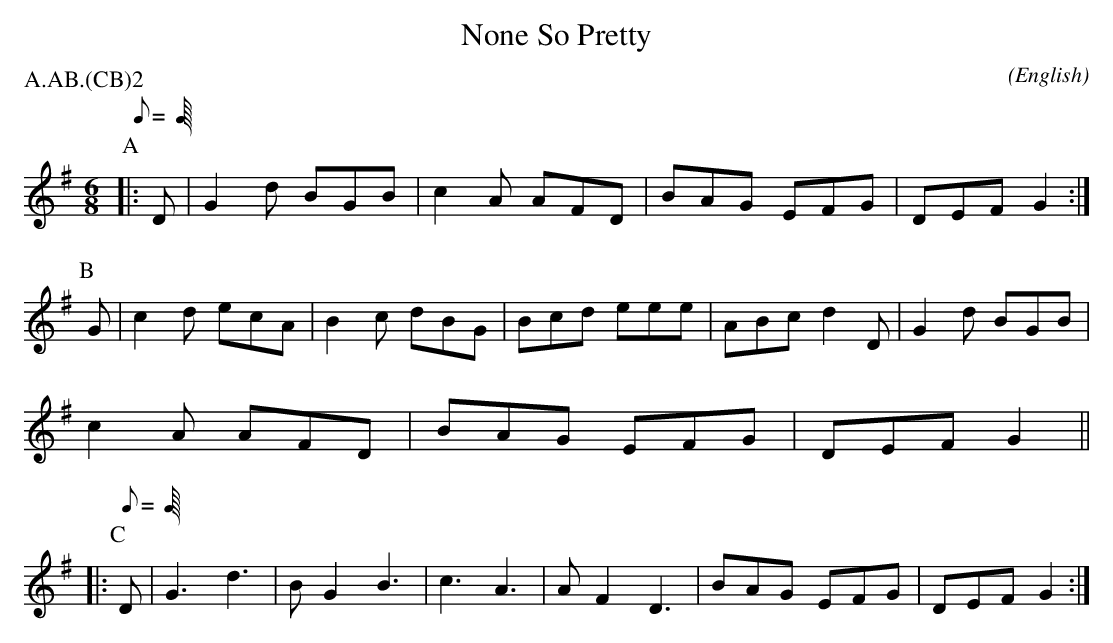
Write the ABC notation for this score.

X:1
T:None So Pretty
M:6/8
C:
O:English
P:A.AB.(CB)2
K:G
Q:C3=100
P:A
|: D | G2 d BGB | c2 A AFD | BAG EFG | DEF  G2 :|\
P:B
   G | c2 d ecA | B2 c dBG | Bcd eee | ABc  d2 \
   D | G2 d BGB | c2 A AFD | BAG EFG | DEF  G2 ||\
Q:C3=88
P:C
|: D | G3   d3  | B G2 B3  | c3  A3  | A F2 D3 |\
       BAG  EFG | DEF  G2  :|
